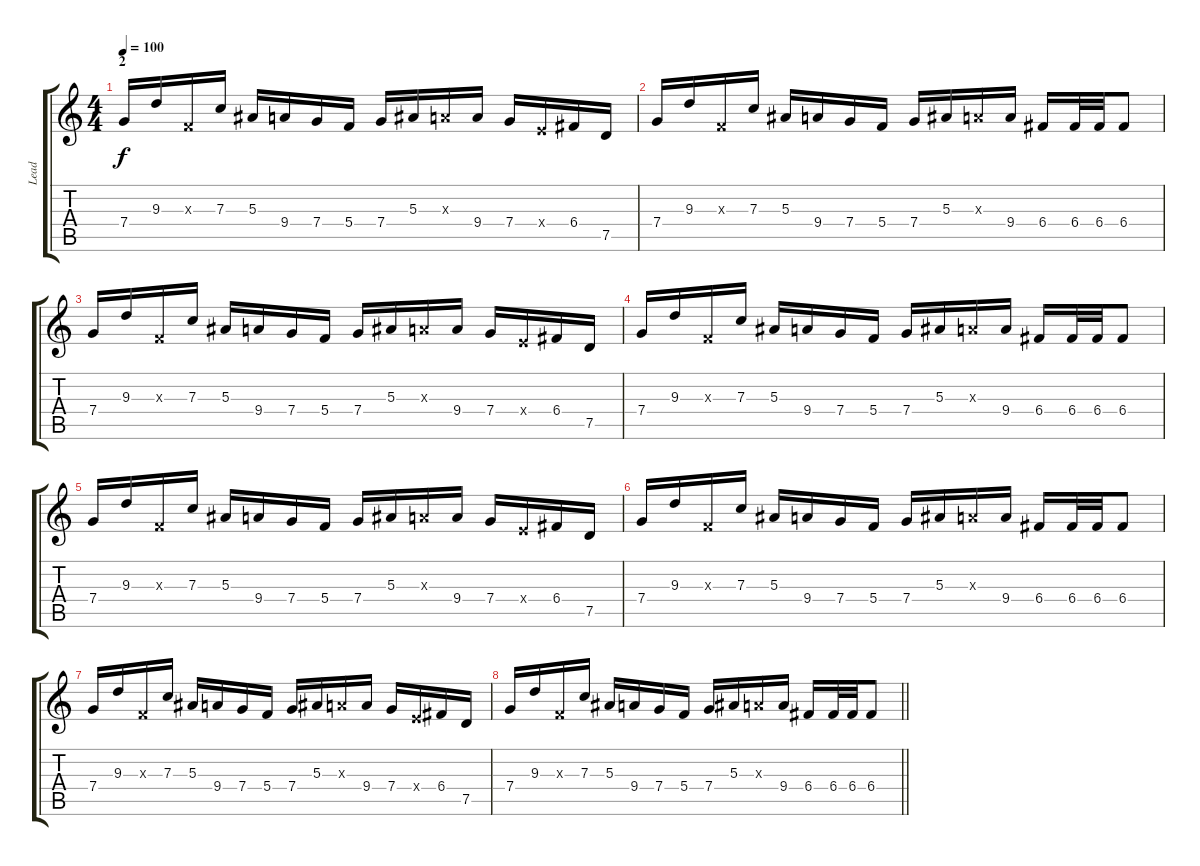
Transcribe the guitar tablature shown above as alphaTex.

\track ("Lead" "Lead") {instrument distortionguitar}
\staff {score tabs}
\tuning (D4 A3 F3 C3 G2 D2) {hide}
\ts (4 4)
\section ("" "2")
\tempo 100
\clef g2
\ks c
7.4.16{dy f} 9.3.16 0.3{x}.16 7.3.16 5.3.16 9.4.16 7.4.16 5.4.16 7.4.16 5.3.16 4.3{x}.16 9.4.16 7.4.16 4.4{x}.16 6.4.16 7.5.16 |
7.4.16 9.3.16 0.3{x}.16 7.3.16 5.3.16 9.4.16 7.4.16 5.4.16 7.4.16 5.3.16 4.3{x}.16 9.4.16 6.4.16 6.4.32 6.4.32 6.4.8 |
7.4.16 9.3.16 0.3{x}.16 7.3.16 5.3.16 9.4.16 7.4.16 5.4.16 7.4.16 5.3.16 4.3{x}.16 9.4.16 7.4.16 4.4{x}.16 6.4.16 7.5.16 |
7.4.16 9.3.16 0.3{x}.16 7.3.16 5.3.16 9.4.16 7.4.16 5.4.16 7.4.16 5.3.16 4.3{x}.16 9.4.16 6.4.16 6.4.32 6.4.32 6.4.8 |
7.4.16 9.3.16 0.3{x}.16 7.3.16 5.3.16 9.4.16 7.4.16 5.4.16 7.4.16 5.3.16 4.3{x}.16 9.4.16 7.4.16 4.4{x}.16 6.4.16 7.5.16 |
7.4.16 9.3.16 0.3{x}.16 7.3.16 5.3.16 9.4.16 7.4.16 5.4.16 7.4.16 5.3.16 4.3{x}.16 9.4.16 6.4.16 6.4.32 6.4.32 6.4.8 |
7.4.16 9.3.16 0.3{x}.16 7.3.16 5.3.16 9.4.16 7.4.16 5.4.16 7.4.16 5.3.16 4.3{x}.16 9.4.16 7.4.16 4.4{x}.16 6.4.16 7.5.16 |
\barLineRight lightlight
7.4.16 9.3.16 0.3{x}.16 7.3.16 5.3.16 9.4.16 7.4.16 5.4.16 7.4.16 5.3.16 4.3{x}.16 9.4.16 6.4.16 6.4.32 6.4.32 6.4.8
